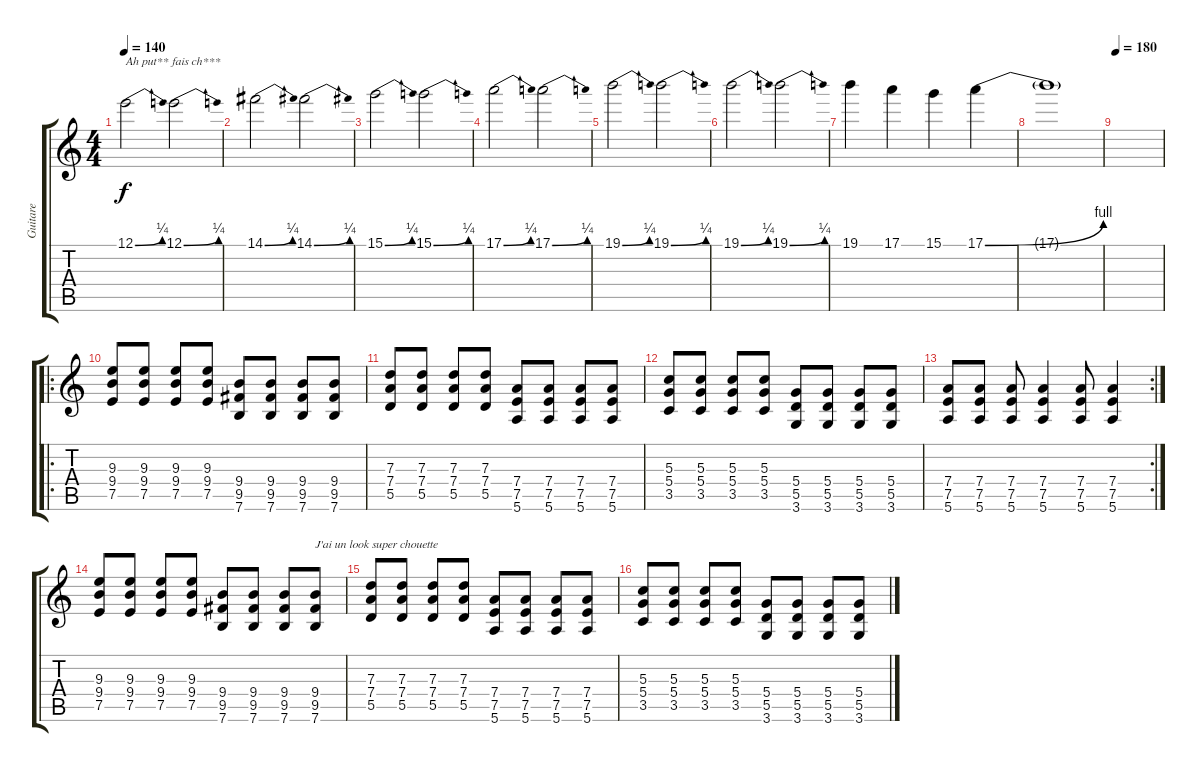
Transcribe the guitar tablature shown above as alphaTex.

\track ("Guitare" "Guitare") {instrument electricguitarclean}
\staff {score tabs}
\tuning (E4 B3 G3 D3 A2 E2) {hide}
\ts (4 4)
\tempo 140
\clef g2
\ks c
12.1{be (bend 0 0 60 1)}.2{txt "Ah put** fais ch***" dy f} 12.1{be (bend 0 0 60 1)}.2 |
14.1{be (bend 0 0 60 1)}.2 14.1{be (bend 0 0 60 1)}.2 |
15.1{be (bend 0 0 60 1)}.2{txt ""} 15.1{be (bend 0 0 60 1)}.2 |
17.1{be (bend 0 0 60 1)}.2 17.1{be (bend 0 0 60 1)}.2 |
19.1{be (bend 0 0 60 1)}.2{txt ""} 19.1{be (bend 0 0 60 1)}.2 |
19.1{be (bend 0 0 60 1)}.2 19.1{be (bend 0 0 60 1)}.2 |
19.1.4{txt ""} 17.1.4 15.1.4 17.1{be (bend 0 0 60 4)}.4 |
17.1{t}.1 |
\tempo 180
|
\ro
(9.3 9.4 7.5).8 (9.3 9.4 7.5).8 (9.3 9.4 7.5).8 (9.3 9.4 7.5).8 (9.4 9.5 7.6).8 (9.4 9.5 7.6).8 (9.4 9.5 7.6).8 (9.4 9.5 7.6).8 |
(7.3 7.4 5.5).8 (7.3 7.4 5.5).8 (7.3 7.4 5.5).8 (7.3 7.4 5.5).8 (7.4 7.5 5.6).8 (7.4 7.5 5.6).8 (7.4 7.5 5.6).8 (7.4 7.5 5.6).8 |
(5.3 5.4 3.5).8 (5.3 5.4 3.5).8 (5.3 5.4 3.5).8 (5.3 5.4 3.5).8 (5.4 5.5 3.6).8 (5.4 5.5 3.6).8 (5.4 5.5 3.6).8 (5.4 5.5 3.6).8 |
\rc 2
(7.4 7.5 5.6).8 (7.4 7.5 5.6).8 (7.4 7.5 5.6).8 (7.4 7.5 5.6).4 (7.4 7.5 5.6).8 (7.4 7.5 5.6).4 |
(9.3 9.4 7.5).8{txt "" instrument electricguitarmuted} (9.3 9.4 7.5).8 (9.3 9.4 7.5).8 (9.3 9.4 7.5).8 (9.4 9.5 7.6).8 (9.4 9.5 7.6).8 (9.4 9.5 7.6).8 (9.4 9.5 7.6).8{txt "J'ai un look super chouette"} |
(7.3 7.4 5.5).8 (7.3 7.4 5.5).8 (7.3 7.4 5.5).8 (7.3 7.4 5.5).8 (7.4 7.5 5.6).8 (7.4 7.5 5.6).8 (7.4 7.5 5.6).8 (7.4 7.5 5.6).8 |
(5.3 5.4 3.5).8{txt ""} (5.3 5.4 3.5).8 (5.3 5.4 3.5).8 (5.3 5.4 3.5).8 (5.4 5.5 3.6).8 (5.4 5.5 3.6).8 (5.4 5.5 3.6).8 (5.4 5.5 3.6).8
